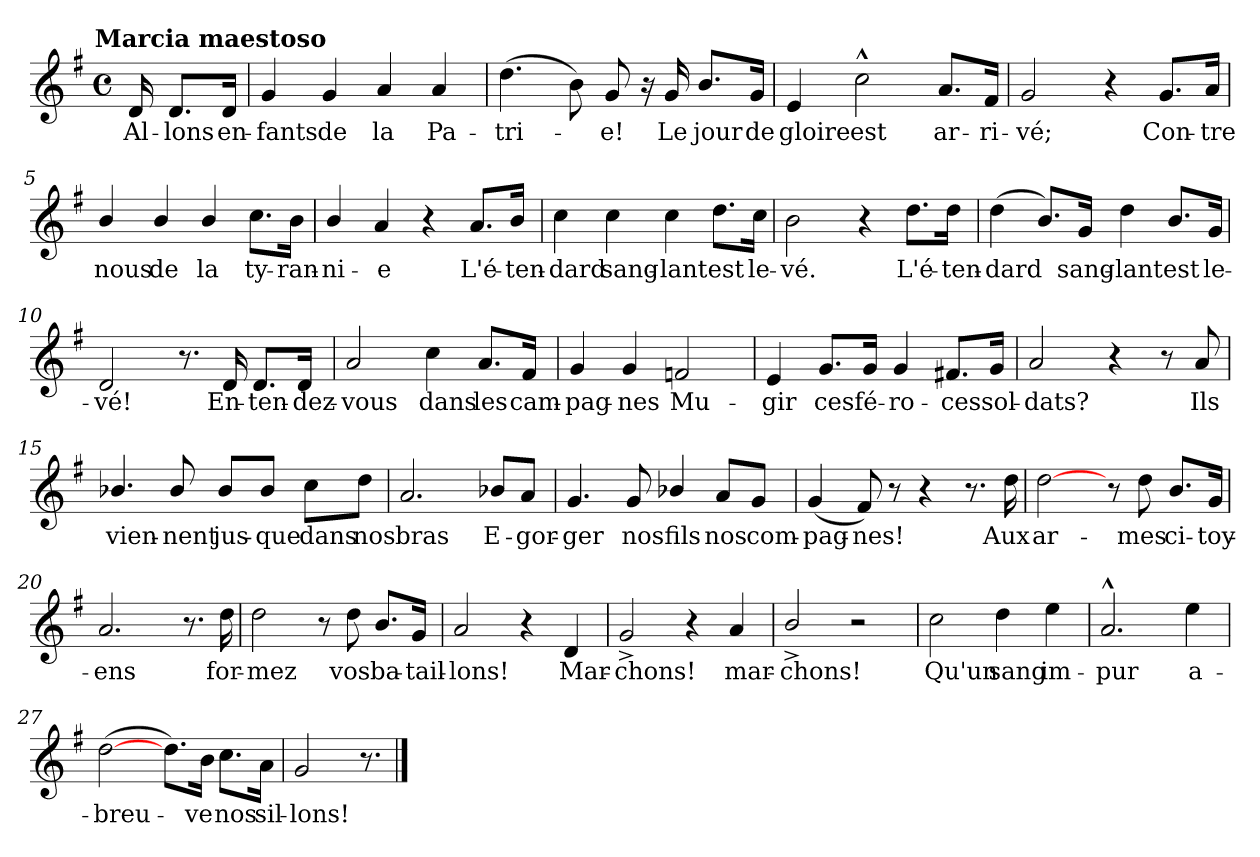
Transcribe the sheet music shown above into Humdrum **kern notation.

**kern	**text
*part1	*part1
*staff1	*staff1
*k[f#]	*
!!LO:TX:omd:t=Marcia maestoso
*M4/4	*
*met(c)	*
*MM88	*
=	=
16d	Al-
8.dL	-lons
16dJk	en-
=1	=1
4g	-fants
4g	de
4a	la
4a	Pa-
=2	=2
(4.dd	-tri-
8b)	.
8g	-e!
16r	.
16g	Le
8.b/L	jour
16gJk	de
=3	=3
4e	gloire
2cc^^	est
8.aL	ar-
16f#Jk	-ri-
=4	=4
2g	-vé;
4r	.
8.gL	Con-
16aJk	-tre
=5	=5
4b/	nous
4b/	de
4b/	la
8.ccL	ty-
16bJk	-ran-
=6	=6
4b/	-ni-
4a	-e
4r	.
8.aL	L'é-
16b/Jk	-ten-
=7	=7
4cc	-dard
4cc	sang-
4cc	-lant
8.ddL	est
16ccJk	le-
=8	=8
2b	-vé.
4r	.
8.ddL	L'é-
16ddJk	-ten-
=9	=9
(4dd	-dard
8.bL)	.
16gJk	sang-
4dd	-lant
8.bL	est
16gJk	le-
=10	=10
2d	-vé!
8.r	.
16d	En-
8.dL	-ten-
16dJk	-dez--
=11	=11
2a	vous
4cc	dans
8.aL	les
16f#Jk	cam-
=12	=12
4g	-pag-
4g	-nes
2fn	Mu-
=13	=13
4e	-gir
8.gL	ces
16gJk	fé-
4g	-ro-
8.f#XL	-ces
16gJk	sol-
=14	=14
2a	-dats?
4r	.
8r	.
8a	Ils
=15	=15
4.b-X/	vien-
8b-/	-nent
8b-/L	jus-
8b-/J	-que
8ccL	dans
8ddJ	nos
=16	=16
2.a	bras
8b-X/L	E-
8aJ	-gor-
=17	=17
4.g	-ger
8g	nos
4b-X/	fils
8aL	nos
8gJ	com-
=18	=18
(4g	-pag-
8f#)	-nes!
8r	.
4r	.
8.r	.
16dd	Aux
=19	=19
[2dd	ar-
8r	.
8dd	-mes
8.bL	ci-
16gJk	-toy-
=20	=20
2.a	-ens
8.r	.
16dd	for-
=21	=21
2dd	-mez
8r	.
8dd	vos
8.bL	ba-
16gJk	-tail-
=22	=22
2a	-lons!
4r	.
4d	Mar-
=23	=23
2g^	-chons!
4r	.
4a	mar-
=24	=24
2b^/	-chons!
2r	.
=25	=25
2cc	Qu'un
4dd	sang
4ee	im-
=26	=26
2.a^^	-pur
4ee	a-
=27	=27
([2dd	-breu-
8.ddL)	.
16bJk	-ve
8.ccL	nos
16aJk	sil-
=28	=28
2g	-lons!
8.r	.
==	==
*-	*-
